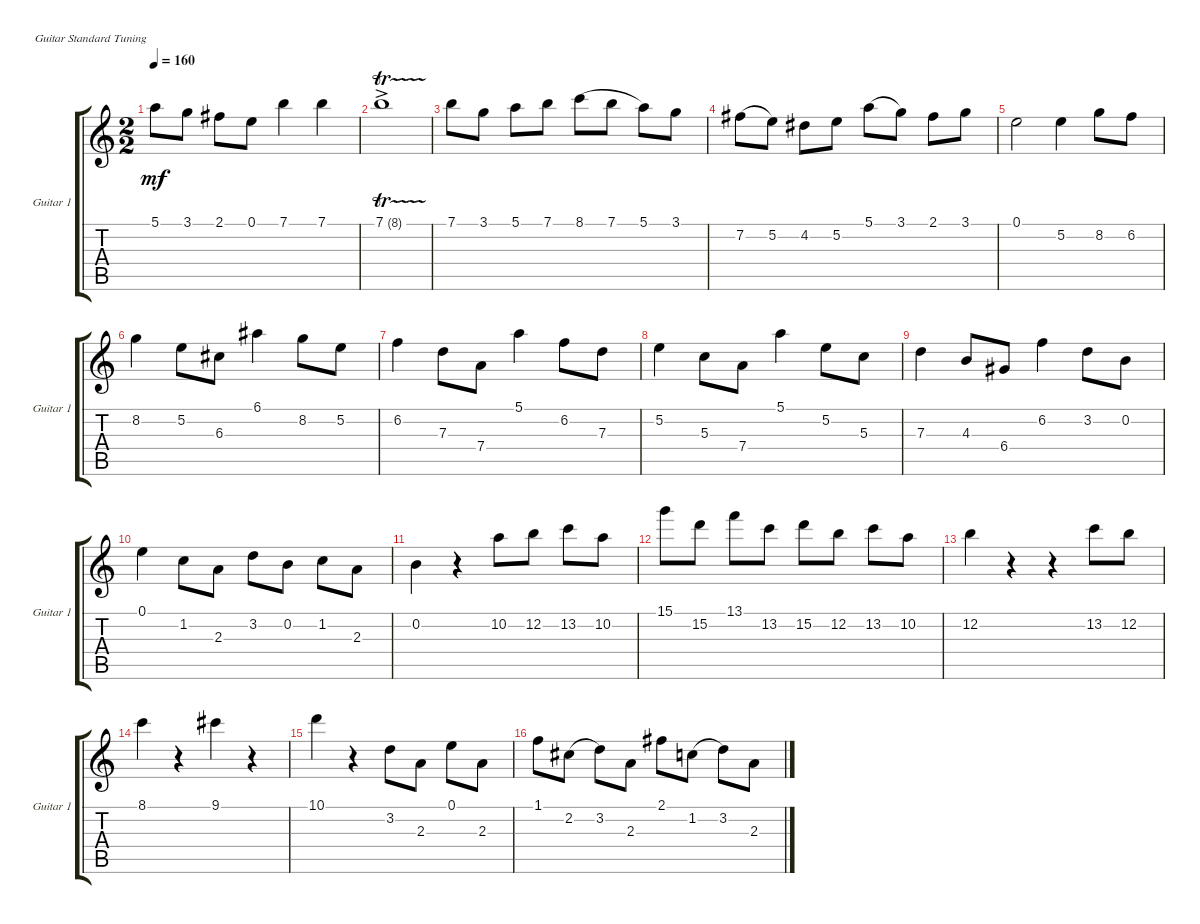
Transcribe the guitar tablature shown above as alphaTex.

\defaultSystemsLayout 4
\bracketExtendMode groupsimilarinstruments
\useSystemSignSeparator
\singleTrackTrackNamePolicy allsystems
\multiTrackTrackNamePolicy allsystems
\firstSystemTrackNameOrientation horizontal
\otherSystemsTrackNameOrientation horizontal
\track ("Guitar 1" "Guitar 1") {instrument acousticguitarsteel}
\staff {score tabs}
\tuning (E4 B3 G3 D3 A2 E2)
\ts (2 2)
\tempo 160
\clef g2
\ks c
5.1.8{dy mf} 3.1.8 2.1.8 0.1.8 7.1.4 7.1.4 |
7.1{tr (8 16) ac}.1 |
7.1.8 3.1.8 5.1.8 7.1.8 8.1.8{legatoorigin} 7.1.8{legatoorigin} 5.1.8 3.1.8 |
7.2.8{legatoorigin} 5.2.8 4.2.8 5.2.8 5.1.8{legatoorigin} 3.1.8 2.1.8 3.1.8 |
0.1.2 5.2.4 8.2.8 6.2.8 |
8.2.4 5.2.8 6.3.8 6.1.4 8.2.8 5.2.8 |
6.2.4 7.3.8 7.4.8 5.1.4 6.2.8 7.3.8 |
5.2.4 5.3.8 7.4.8 5.1.4 5.2.8 5.3.8 |
7.3.4 4.3.8 6.4.8 6.2.4 3.2.8 0.2.8 |
0.1.4 1.2.8 2.3.8 3.2.8 0.2.8 1.2.8 2.3.8 |
0.2.4 r.4 10.2.8 12.2.8 13.2.8 10.2.8 |
15.1.8 15.2.8 13.1.8 13.2.8 15.2.8 12.2.8 13.2.8 10.2.8 |
12.2.4 r.4 r.4 13.2.8 12.2.8 |
8.1.4 r.4 9.1.4 r.4 |
10.1.4 r.4 3.2.8 2.3.8 0.1.8 2.3.8 |
1.1.8 2.2.8{legatoorigin} 3.2.8 2.3.8 2.1.8 1.2.8{legatoorigin} 3.2.8 2.3.8
